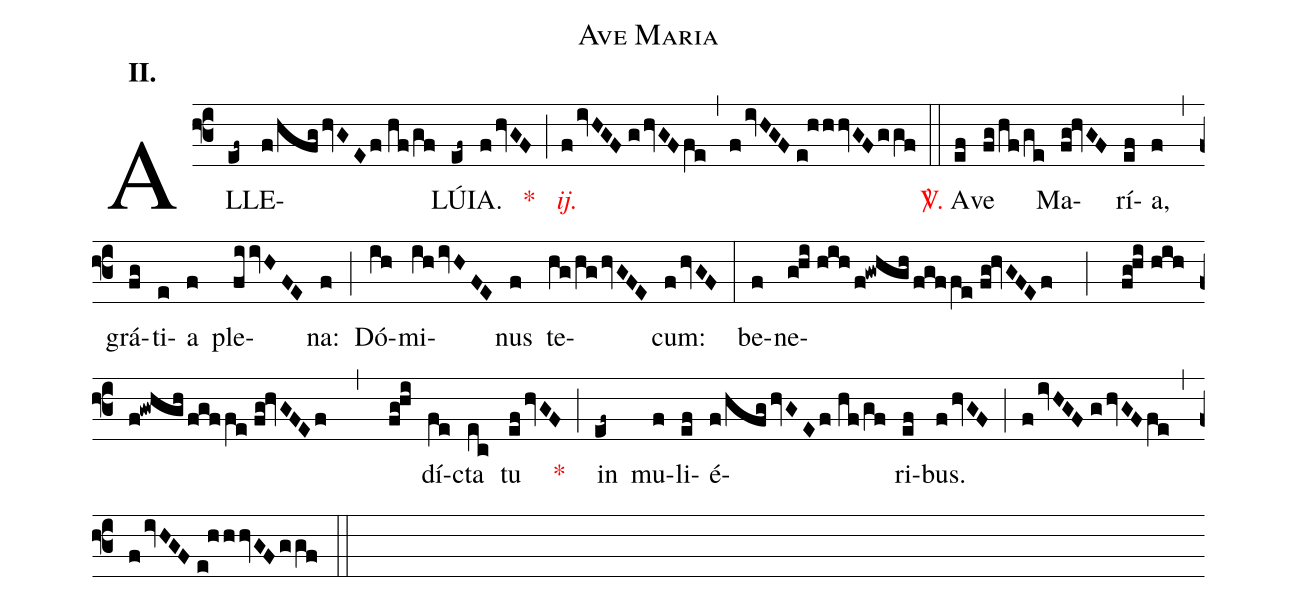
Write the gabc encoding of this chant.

name:Ave Maria;
mode:II.;
office-part:Alleluia;
%%
(f3) AL(ef~)LE(f/hfghvGEf//hf/gf)LÚ(ef~)IA.(fhvGF) <v>\red{*}</v>(;) <v>\redit{ij.}</v>(fivHGF//g/hvGF/fe) (,) (fivHGF//e!hhhvGF/ggf) (::) <v>\red{\Vbar.}</v> A(ef)ve(fg/hf/ge) Ma(fg!hvGF)rí(ef)a,(f) (,) grá(fg)ti(e)a(f) ple(fiivHFE)na:(f) (;) Dó(ih)mi(ihivHFE)nus(f) te(hg/hghvGFE)cum:(fhvGF) (:) be(f)ne(g!hi//hih/f!gwhgh/fgffe//fg!hvGFEf ; fg!hi//hih/f!gwhgh/fgffe//fg!hvGFEf , fg!hi)dí(fe)cta(ec) tu(efhvGF) <v>\red{*}</v>(;) in(ef~) mu(f)li(ef)é(f/hfghvGEf//hf/gf)ri(ef)bus.(fhvGF) (;) (fivHGF//ghvGFfe) (,) (fivHGF//e!hhhvGFggf) (::)
